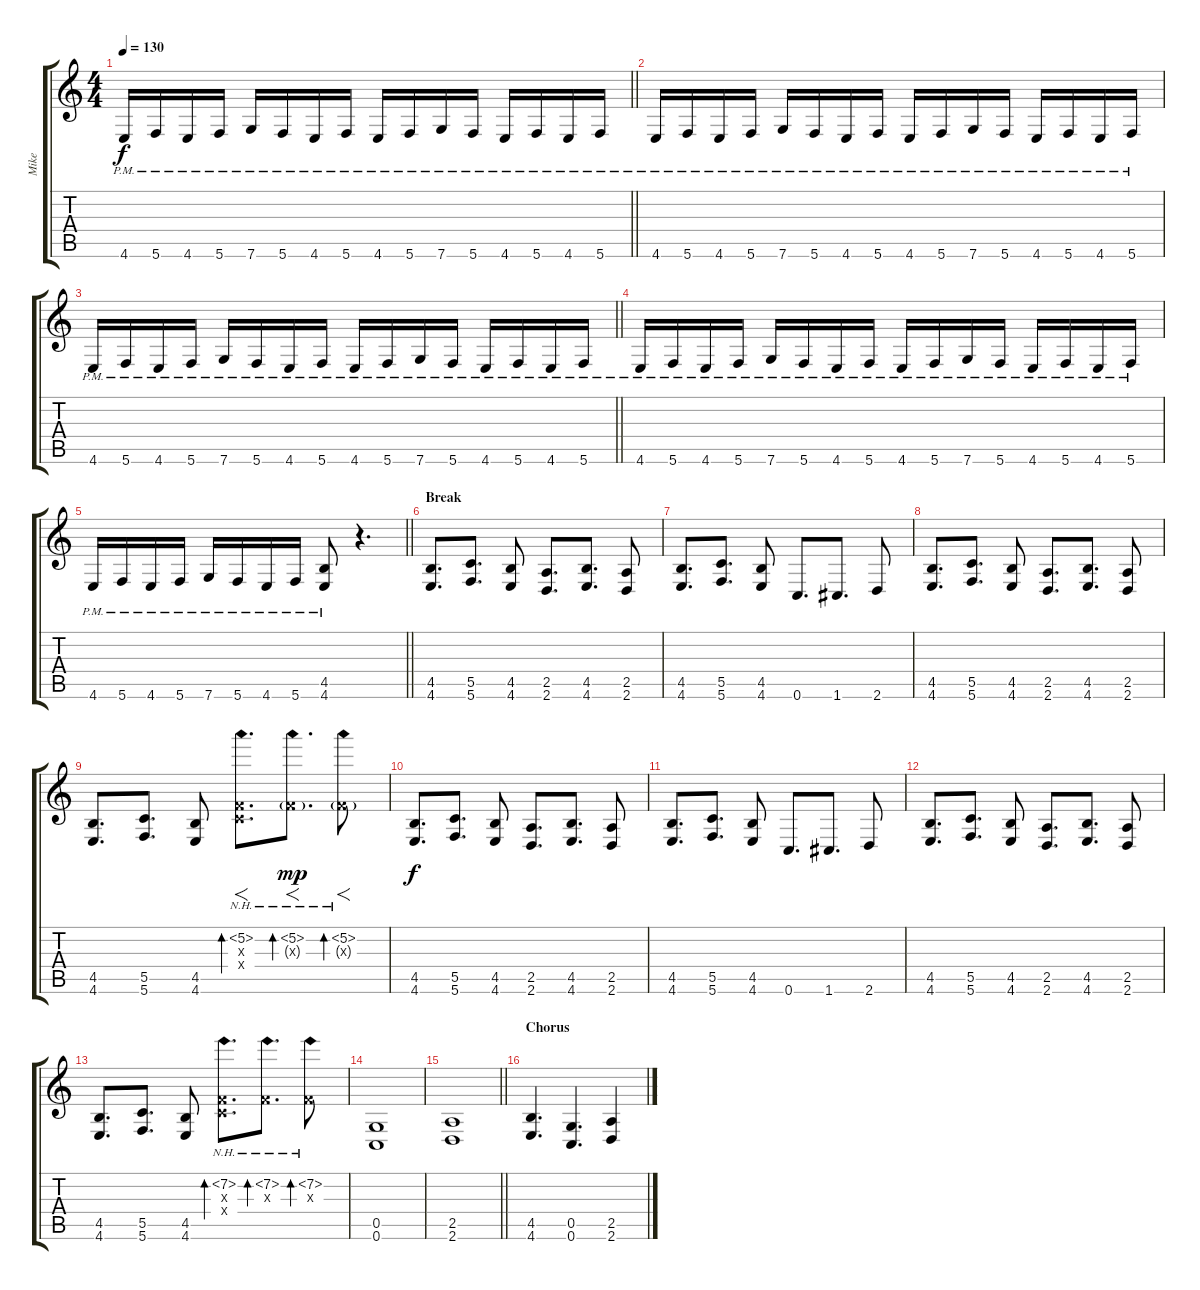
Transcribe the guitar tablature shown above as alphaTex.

\track ("Mike" "Mike") {instrument distortionguitar}
\staff {score tabs}
\tuning (D4 A3 F3 C3 G2 C2) {hide}
\ts (4 4)
\tempo 130
\clef g2
\barLineRight lightlight
\ks c
4.6{pm}.16{dy f} 5.6{pm}.16 4.6{pm}.16 5.6{pm}.16 7.6{pm}.16 5.6{pm}.16 4.6{pm}.16 5.6{pm}.16 4.6{pm}.16 5.6{pm}.16 7.6{pm}.16 5.6{pm}.16 4.6{pm}.16 5.6{pm}.16 4.6{pm}.16 5.6{pm}.16 |
4.6{pm}.16 5.6{pm}.16 4.6{pm}.16 5.6{pm}.16 7.6{pm}.16 5.6{pm}.16 4.6{pm}.16 5.6{pm}.16 4.6{pm}.16 5.6{pm}.16 7.6{pm}.16 5.6{pm}.16 4.6{pm}.16 5.6{pm}.16 4.6{pm}.16 5.6{pm}.16 |
\barLineRight lightlight
4.6{pm}.16 5.6{pm}.16 4.6{pm}.16 5.6{pm}.16 7.6{pm}.16 5.6{pm}.16 4.6{pm}.16 5.6{pm}.16 4.6{pm}.16 5.6{pm}.16 7.6{pm}.16 5.6{pm}.16 4.6{pm}.16 5.6{pm}.16 4.6{pm}.16 5.6{pm}.16 |
4.6{pm}.16 5.6{pm}.16 4.6{pm}.16 5.6{pm}.16 7.6{pm}.16 5.6{pm}.16 4.6{pm}.16 5.6{pm}.16 4.6{pm}.16 5.6{pm}.16 7.6{pm}.16 5.6{pm}.16 4.6{pm}.16 5.6{pm}.16 4.6{pm}.16 5.6{pm}.16 |
\barLineRight lightlight
4.6{pm}.16 5.6{pm}.16 4.6{pm}.16 5.6{pm}.16 7.6{pm}.16 5.6{pm}.16 4.6{pm}.16 5.6{pm}.16 (4.5 4.6{pm}).8 r.4{d} |
\section ("" "Break")
(4.5 4.6).8{d} (5.5 5.6).8{d} (4.5 4.6).8 (2.5 2.6).8{d} (4.5 4.6).8{d} (2.5 2.6).8 |
(4.5 4.6).8{d} (5.5 5.6).8{d} (4.5 4.6).8 0.6.8{d} 1.6.8{d} 2.6.8 |
(4.5 4.6).8{d} (5.5 5.6).8{d} (4.5 4.6).8 (2.5 2.6).8{d} (4.5 4.6).8{d} (2.5 2.6).8 |
(4.5 4.6).8{d} (5.5 5.6).8{d} (4.5 4.6).8 (5.2{nh} 0.3{x} 0.4{x}).8{f d bd 120} (5.2{nh} 0.3{g x}).8{f d bd 120 dy mp} (5.2{nh} 0.3{g x}).8{f bd 120} |
(4.5 4.6).8{d dy f} (5.5 5.6).8{d} (4.5 4.6).8 (2.5 2.6).8{d} (4.5 4.6).8{d} (2.5 2.6).8 |
(4.5 4.6).8{d} (5.5 5.6).8{d} (4.5 4.6).8 0.6.8{d} 1.6.8{d} 2.6.8 |
(4.5 4.6).8{d} (5.5 5.6).8{d} (4.5 4.6).8 (2.5 2.6).8{d} (4.5 4.6).8{d} (2.5 2.6).8 |
(4.5 4.6).8{d} (5.5 5.6).8{d} (4.5 4.6).8 (7.2{nh} 0.3{x} 0.4{x}).8{d bd 120} (7.2{nh} 0.3{x}).8{d bd 120} (7.2{nh} 0.3{x}).8{bd 120} |
(0.5 0.6).1 |
\barLineRight lightlight
(2.5 2.6).1 |
\section ("" "Chorus")
(4.5 4.6).4{d} (0.5 0.6).4{d} (2.5 2.6).4
